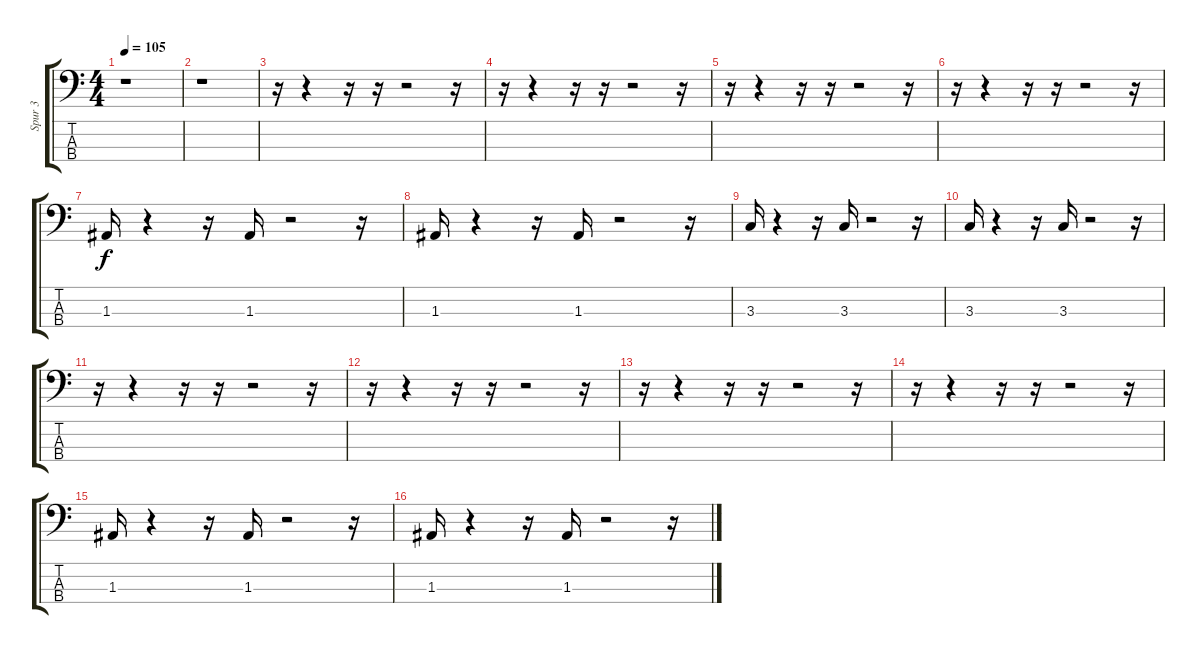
\track ("Spur 3" "Spur 3") {instrument electricbasspick}
\staff {score tabs}
\tuning (G2 D2 A1 E1) {hide}
\ts (4 4)
\tempo 105
\clef f4
\ks c
r.1{dy f instrument electricbasspick} |
r.1 |
r.16 r.4 r.16 r.16 r.2 r.16 |
r.16 r.4 r.16 r.16 r.2 r.16 |
r.16{volume 14 balance 8} r.4 r.16 r.16 r.2 r.16 |
r.16 r.4 r.16 r.16 r.2 r.16 |
1.3.16 r.4 r.16 1.3.16 r.2 r.16 |
1.3.16 r.4 r.16 1.3.16 r.2 r.16 |
3.3.16 r.4 r.16 3.3.16 r.2 r.16 |
3.3.16 r.4 r.16 3.3.16 r.2 r.16 |
r.16 r.4 r.16 r.16 r.2 r.16 |
r.16 r.4 r.16 r.16 r.2 r.16 |
r.16 r.4 r.16 r.16 r.2 r.16 |
r.16 r.4 r.16 r.16 r.2 r.16 |
1.3.16 r.4 r.16 1.3.16 r.2 r.16 |
1.3.16 r.4 r.16 1.3.16 r.2 r.16
